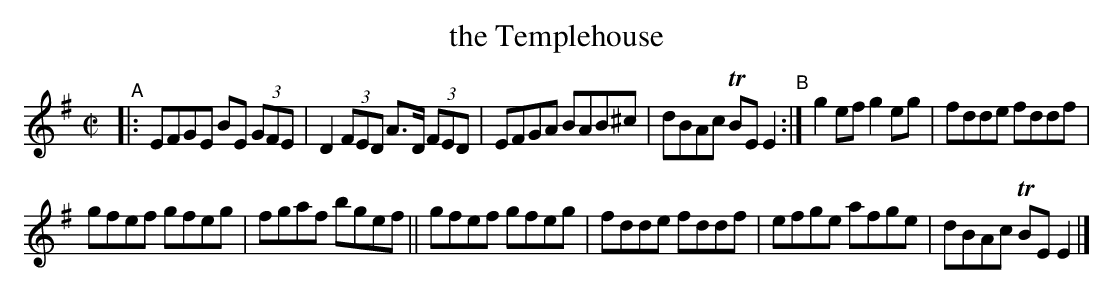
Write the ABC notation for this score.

X:1
T: the Templehouse
M: C|
L: 1/8
K: Em
"^A"\
|: EFGE BE (3GFE | D2 (3FED A>D (3FED | EFGA BAB^c | dBAc TBEE2 "^B":| g2 ef g2 eg | fdde fddf |
gfef gfeg | fgaf bgef || gfef gfeg | fdde fddf | efge afge | dBAc TBE E2 |]
